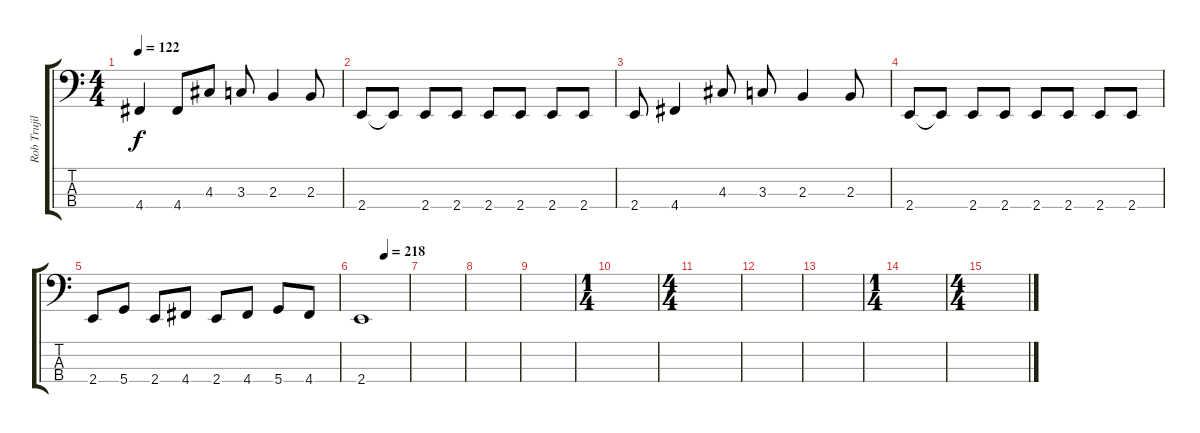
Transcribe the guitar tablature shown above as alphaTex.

\track ("Rob Trujillo" "Rob Trujil") {instrument electricbasspick}
\staff {score tabs}
\tuning (G2 D2 A1 D1) {hide}
\ts (4 4)
\tempo 122
\clef f4
\ks c
4.4.4{dy f} 4.4.8 4.3.8 3.3.8 2.3.4 2.3.8 |
2.4.8 2.4{t}.8 2.4.8 2.4.8 2.4.8 2.4.8 2.4.8 2.4.8 |
2.4.8 4.4.4 4.3.8 3.3.8 2.3.4 2.3.8 |
2.4.8 2.4{t}.8 2.4.8 2.4.8 2.4.8 2.4.8 2.4.8 2.4.8 |
2.4.8 5.4.8 2.4.8 4.4.8 2.4.8 4.4.8 5.4.8 4.4.8 |
\tempo (218 0.5)
2.4.1 |
|
|
|
\ts (1 4)
|
\ts (4 4)
|
|
|
\ts (1 4)
|
\ts (4 4)
